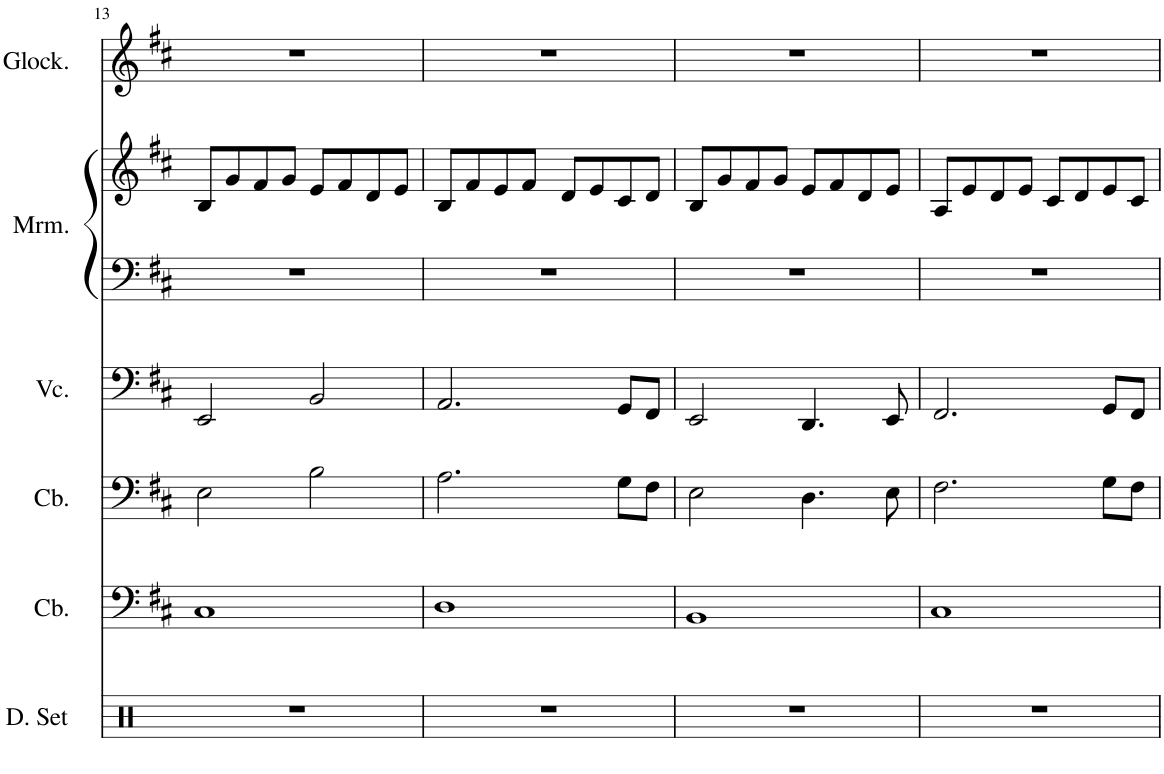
**kern	**kern	**kern	**kern	**kern	**kern	**kern
*part6	*part5	*part4	*part3	*part2	*part2	*part1
*staff7	*staff6	*staff5	*staff4	*staff3	*staff2	*staff1
*I"Drumset	*I"Contrabass	*I"Contrabass	*I"Violoncello	*I"Marimba	*	*I"Glockenspiel
*I'D. Set	*I'Cb.	*I'Cb.	*I'Vc.	*I'Mrm.	*	*I'Glock.
!!LO:PB:g=z
*clefX	*clefF4	*clefF4	*clefF4	*clefF4	*clefG2	*clefG2
*	*Trd7c12	*Trd7c12	*	*	*	*Trd-14c-24
*k[]	*k[f#c#]	*k[f#c#]	*k[f#c#]	*k[f#c#]	*k[f#c#]	*k[f#c#]
*M4/4	*M4/4	*M4/4	*M4/4	*M4/4	*M4/4	*M4/4
=13	=13	=13	=13	=13	=13	=13
1r	1C#	2E\	2EE/	1r	8B/L	1r
.	.	.	.	.	8g/	.
.	.	.	.	.	8f#/	.
.	.	.	.	.	8g/J	.
.	.	2B\	2BB/	.	8e/L	.
.	.	.	.	.	8f#/	.
.	.	.	.	.	8d/	.
.	.	.	.	.	8e/J	.
=14	=14	=14	=14	=14	=14	=14
1r	1D	2.A\	2.AA/	1r	8B/L	1r
.	.	.	.	.	8f#/	.
.	.	.	.	.	8e/	.
.	.	.	.	.	8f#/J	.
.	.	.	.	.	8d/L	.
.	.	.	.	.	8e/	.
.	.	8G\L	8GG/L	.	8c#/	.
.	.	8F#\J	8FF#/J	.	8d/J	.
=15	=15	=15	=15	=15	=15	=15
1r	1BB	2E\	2EE/	1r	8B/L	1r
.	.	.	.	.	8g/	.
.	.	.	.	.	8f#/	.
.	.	.	.	.	8g/J	.
.	.	4.D\	4.DD/	.	8e/L	.
.	.	.	.	.	8f#/	.
.	.	.	.	.	8d/	.
.	.	8E\	8EE/	.	8e/J	.
=16	=16	=16	=16	=16	=16	=16
1r	1C#	2.F#\	2.FF#/	1r	8A/L	1r
.	.	.	.	.	8e/	.
.	.	.	.	.	8d/	.
.	.	.	.	.	8e/J	.
.	.	.	.	.	8c#/L	.
.	.	.	.	.	8d/	.
.	.	8G\L	8GG/L	.	8e/	.
.	.	8F#\J	8FF#/J	.	8c#/J	.
=	=	=	=	=	=	=
*-	*-	*-	*-	*-	*-	*-
